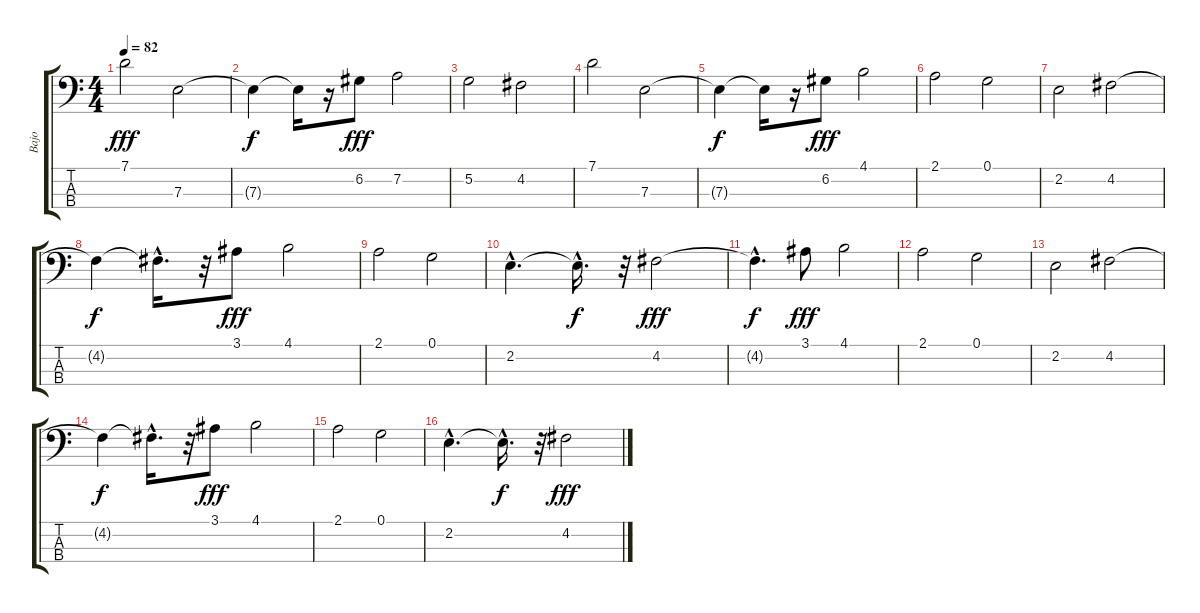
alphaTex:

\track ("Bajo" "Bajo") {instrument electricbassfinger}
\staff {score tabs}
\tuning (G2 D2 A1 E1) {hide}
\ts (4 4)
\tempo 82
\clef f4
\ks c
7.1.2{dy fff} 7.3.2 |
7.3{t}.4{dy f} 7.3{t}.16 r.16 6.2.8{dy fff} 7.2.2 |
5.2.2 4.2.2 |
7.1.2 7.3.2 |
7.3{t}.4{dy f} 7.3{t}.16 r.16 6.2.8{dy fff} 4.1.2 |
2.1.2 0.1.2 |
2.2.2 4.2.2 |
4.2{t}.4{dy f} 4.2{hac t}.16{d} r.32 3.1.8{dy fff} 4.1.2 |
2.1.2 0.1.2 |
2.2{hac}.4{d} 2.2{hac t}.16{d dy f} r.32 4.2.2{dy fff} |
4.2{hac t}.4{d dy f} 3.1.8{dy fff} 4.1.2 |
2.1.2 0.1.2 |
2.2.2 4.2.2 |
4.2{t}.4{dy f} 4.2{hac t}.16{d} r.32 3.1.8{dy fff} 4.1.2 |
2.1.2 0.1.2 |
2.2{hac}.4{d} 2.2{hac t}.16{d dy f} r.32 4.2.2{dy fff}
